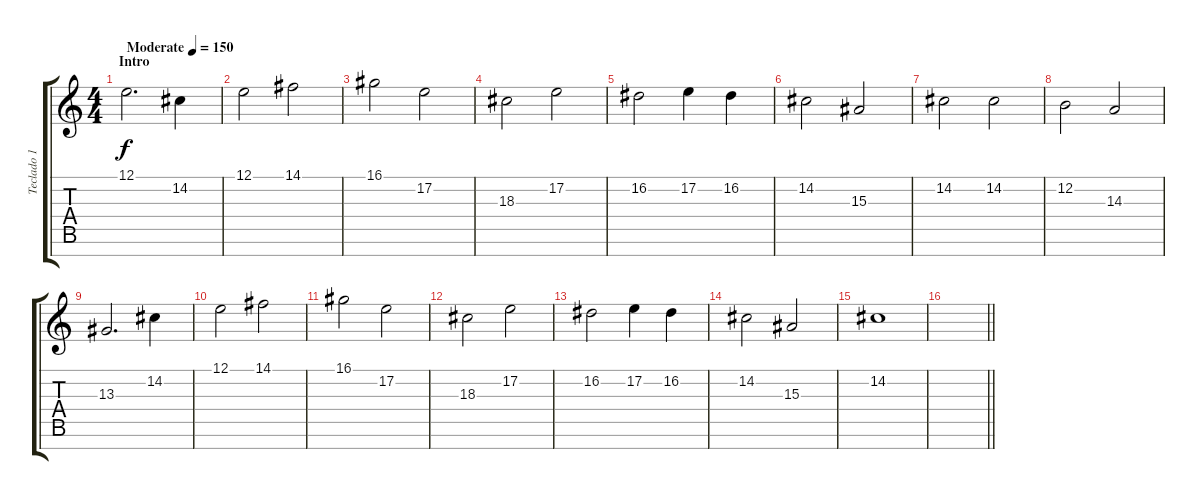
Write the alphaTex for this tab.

\track ("Teclado 1" "Teclado 1") {instrument pad1newage}
\staff {score tabs}
\tuning (E4 B3 G3 D3 A2 E2 B1) {hide}
\ts (4 4)
\section ("" "Intro")
\tempo (150 "Moderate")
\clef g2
\ks c
12.1.2{d dy f instrument pad1newage} 14.2.4 |
12.1.2 14.1.2 |
16.1.2 17.2.2 |
18.3.2 17.2.2 |
16.2.2 17.2.4 16.2.4 |
14.2.2 15.3.2 |
14.2.2 14.2.2 |
12.2.2 14.3.2 |
13.3.2{d} 14.2.4 |
12.1.2 14.1.2 |
16.1.2 17.2.2 |
18.3.2 17.2.2 |
16.2.2 17.2.4 16.2.4 |
14.2.2 15.3.2 |
14.2.1 |
\barLineRight lightlight
